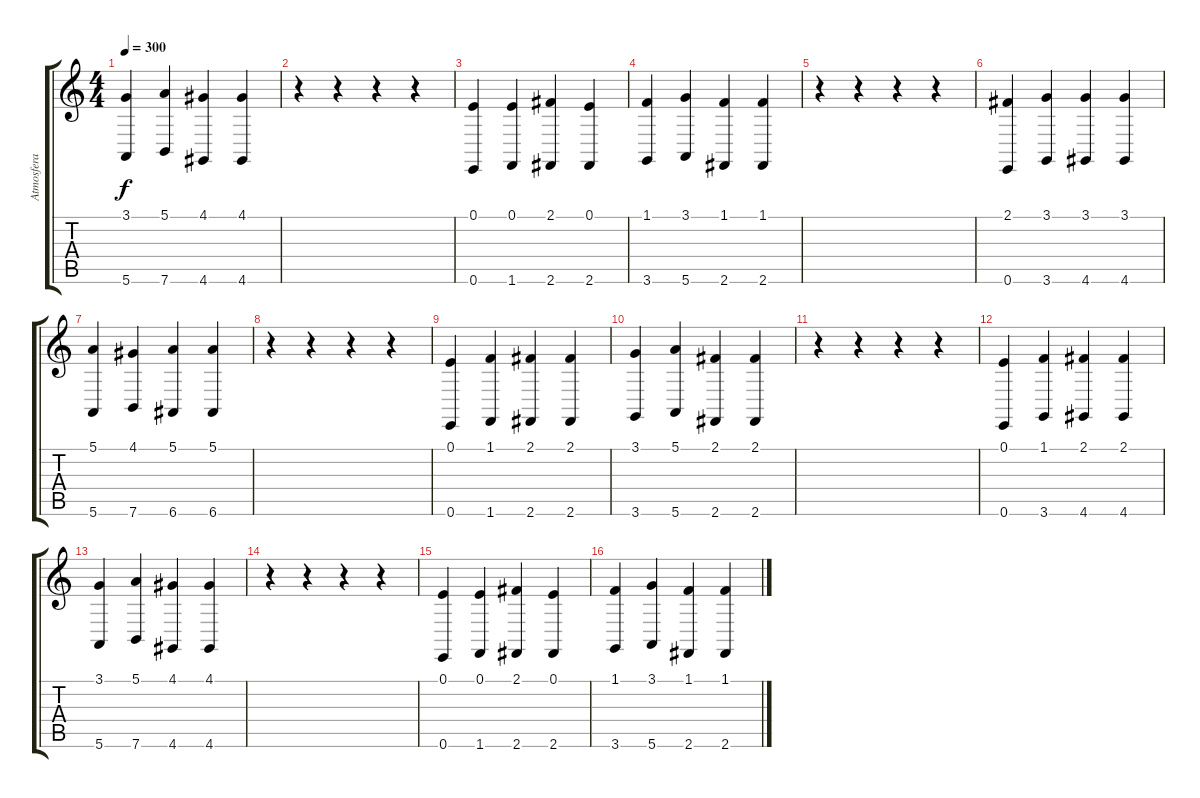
\track ("Atmosfera" "Atmosfera") {instrument fx4atmosphere}
\staff {score tabs}
\tuning (E4 B3 G3 D3 A2 E2) {hide}
\ts (4 4)
\tempo 300
\clef g2
\ks c
(3.1 5.6).4{dy f} (5.1 7.6).4 (4.1 4.6).4 (4.1 4.6).4 |
r.4 r.4 r.4 r.4 |
(0.1 0.6).4 (0.1 1.6).4 (2.1 2.6).4 (0.1 2.6).4 |
(1.1 3.6).4 (3.1 5.6).4 (1.1 2.6).4 (1.1 2.6).4 |
r.4 r.4 r.4 r.4 |
(2.1 0.6).4 (3.1 3.6).4 (3.1 4.6).4 (3.1 4.6).4 |
(5.1 5.6).4 (4.1 7.6).4 (5.1 6.6).4 (5.1 6.6).4 |
r.4 r.4 r.4 r.4 |
(0.1 0.6).4 (1.1 1.6).4 (2.1 2.6).4 (2.1 2.6).4 |
(3.1 3.6).4 (5.1 5.6).4 (2.1 2.6).4 (2.1 2.6).4 |
r.4 r.4 r.4 r.4 |
(0.1 0.6).4 (1.1 3.6).4 (2.1 4.6).4 (2.1 4.6).4 |
(3.1 5.6).4 (5.1 7.6).4 (4.1 4.6).4 (4.1 4.6).4 |
r.4 r.4 r.4 r.4 |
(0.1 0.6).4 (0.1 1.6).4 (2.1 2.6).4 (0.1 2.6).4 |
(1.1 3.6).4 (3.1 5.6).4 (1.1 2.6).4 (1.1 2.6).4
